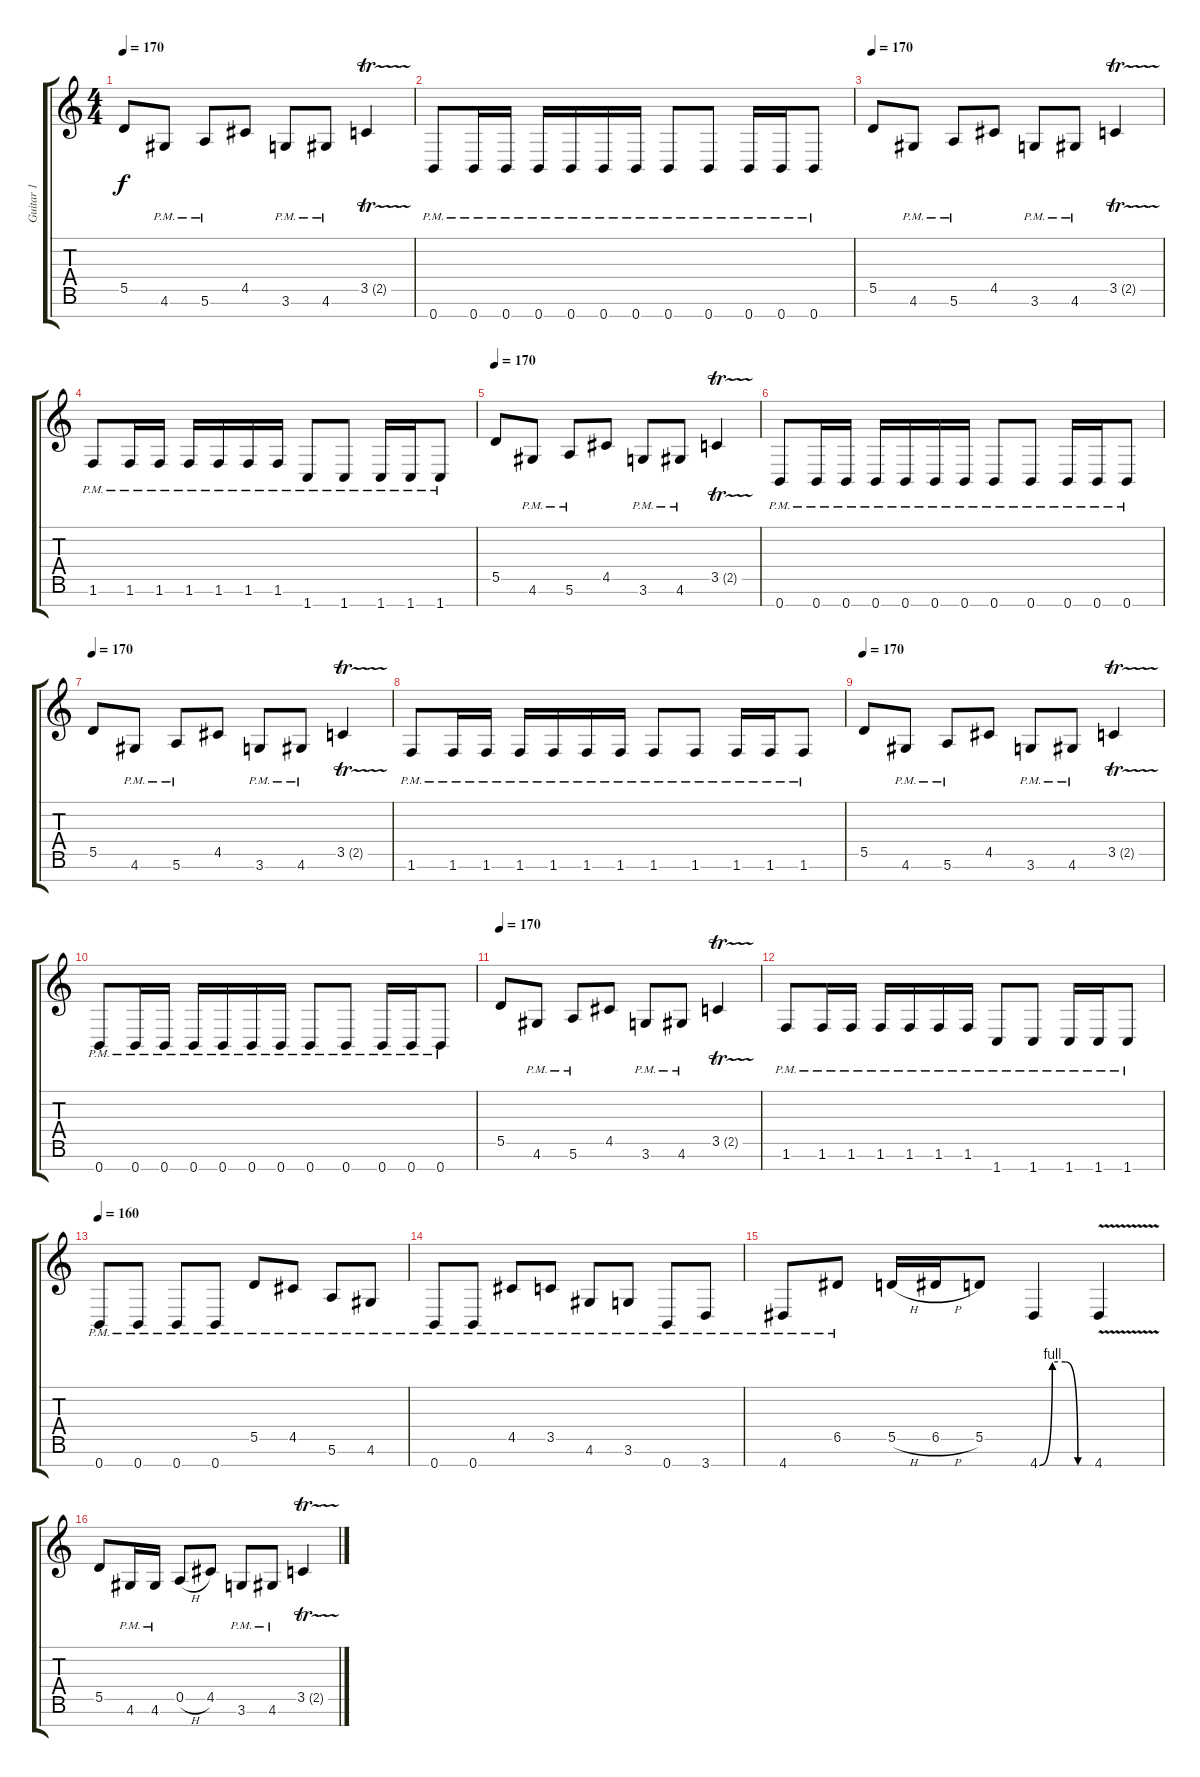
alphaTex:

\track ("Guitar 1            " "Guitar 1  ") {instrument overdrivenguitar}
\staff {score tabs}
\tuning (E4 B3 G3 D3 A2 E2 B1) {hide}
\ts (4 4)
\tempo 170
\clef g2
\ks c
5.5.8{dy f} 4.6{pm}.8 5.6{pm}.8 4.5.8 3.6{pm}.8 4.6{pm}.8 3.5{tr (2 16)}.4 |
0.7{pm}.8 0.7{pm}.16 0.7{pm}.16 0.7{pm}.16 0.7{pm}.16 0.7{pm}.16 0.7{pm}.16 0.7{pm}.8 0.7{pm}.8 0.7{pm}.16 0.7{pm}.16 0.7{pm}.8 |
\tempo 170
5.5.8 4.6{pm}.8 5.6{pm}.8 4.5.8 3.6{pm}.8 4.6{pm}.8 3.5{tr (2 16)}.4 |
1.6{pm}.8 1.6{pm}.16 1.6{pm}.16 1.6{pm}.16 1.6{pm}.16 1.6{pm}.16 1.6{pm}.16 1.7{pm}.8 1.7{pm}.8 1.7{pm}.16 1.7{pm}.16 1.7{pm}.8 |
\tempo 170
5.5.8 4.6{pm}.8 5.6{pm}.8 4.5.8 3.6{pm}.8 4.6{pm}.8 3.5{tr (2 16)}.4 |
0.7{pm}.8 0.7{pm}.16 0.7{pm}.16 0.7{pm}.16 0.7{pm}.16 0.7{pm}.16 0.7{pm}.16 0.7{pm}.8 0.7{pm}.8 0.7{pm}.16 0.7{pm}.16 0.7{pm}.8 |
\tempo 170
5.5.8 4.6{pm}.8 5.6{pm}.8 4.5.8 3.6{pm}.8 4.6{pm}.8 3.5{tr (2 16)}.4 |
1.6{pm}.8 1.6{pm}.16 1.6{pm}.16 1.6{pm}.16 1.6{pm}.16 1.6{pm}.16 1.6{pm}.16 1.6{pm}.8 1.6{pm}.8 1.6{pm}.16 1.6{pm}.16 1.6{pm}.8 |
\tempo 170
5.5.8 4.6{pm}.8 5.6{pm}.8 4.5.8 3.6{pm}.8 4.6{pm}.8 3.5{tr (2 16)}.4 |
0.7{pm}.8 0.7{pm}.16 0.7{pm}.16 0.7{pm}.16 0.7{pm}.16 0.7{pm}.16 0.7{pm}.16 0.7{pm}.8 0.7{pm}.8 0.7{pm}.16 0.7{pm}.16 0.7{pm}.8 |
\tempo 170
5.5.8 4.6{pm}.8 5.6{pm}.8 4.5.8 3.6{pm}.8 4.6{pm}.8 3.5{tr (2 16)}.4 |
1.6{pm}.8 1.6{pm}.16 1.6{pm}.16 1.6{pm}.16 1.6{pm}.16 1.6{pm}.16 1.6{pm}.16 1.7{pm}.8 1.7{pm}.8 1.7{pm}.16 1.7{pm}.16 1.7{pm}.8 |
\tempo 160
0.7{pm}.8 0.7{pm}.8 0.7{pm}.8 0.7{pm}.8 5.5{pm}.8 4.5{pm}.8 5.6{pm}.8 4.6{pm}.8 |
0.7{pm}.8 0.7{pm}.8 4.5{pm}.8 3.5{pm}.8 4.6{pm}.8 3.6{pm}.8 0.7{pm}.8 3.7{pm}.8 |
4.7{pm}.8 6.5{pm}.8 5.5{h}.16 6.5{h}.16 5.5.8 4.7{be (custom 0 0 15 4 30 4 45 0 60 0)}.4 4.7{v}.4 |
5.5.8 4.6{pm}.16 4.6{pm}.16 0.5{h}.8 4.5.8 3.6{pm}.8 4.6{pm}.8 3.5{tr (2 16)}.4
